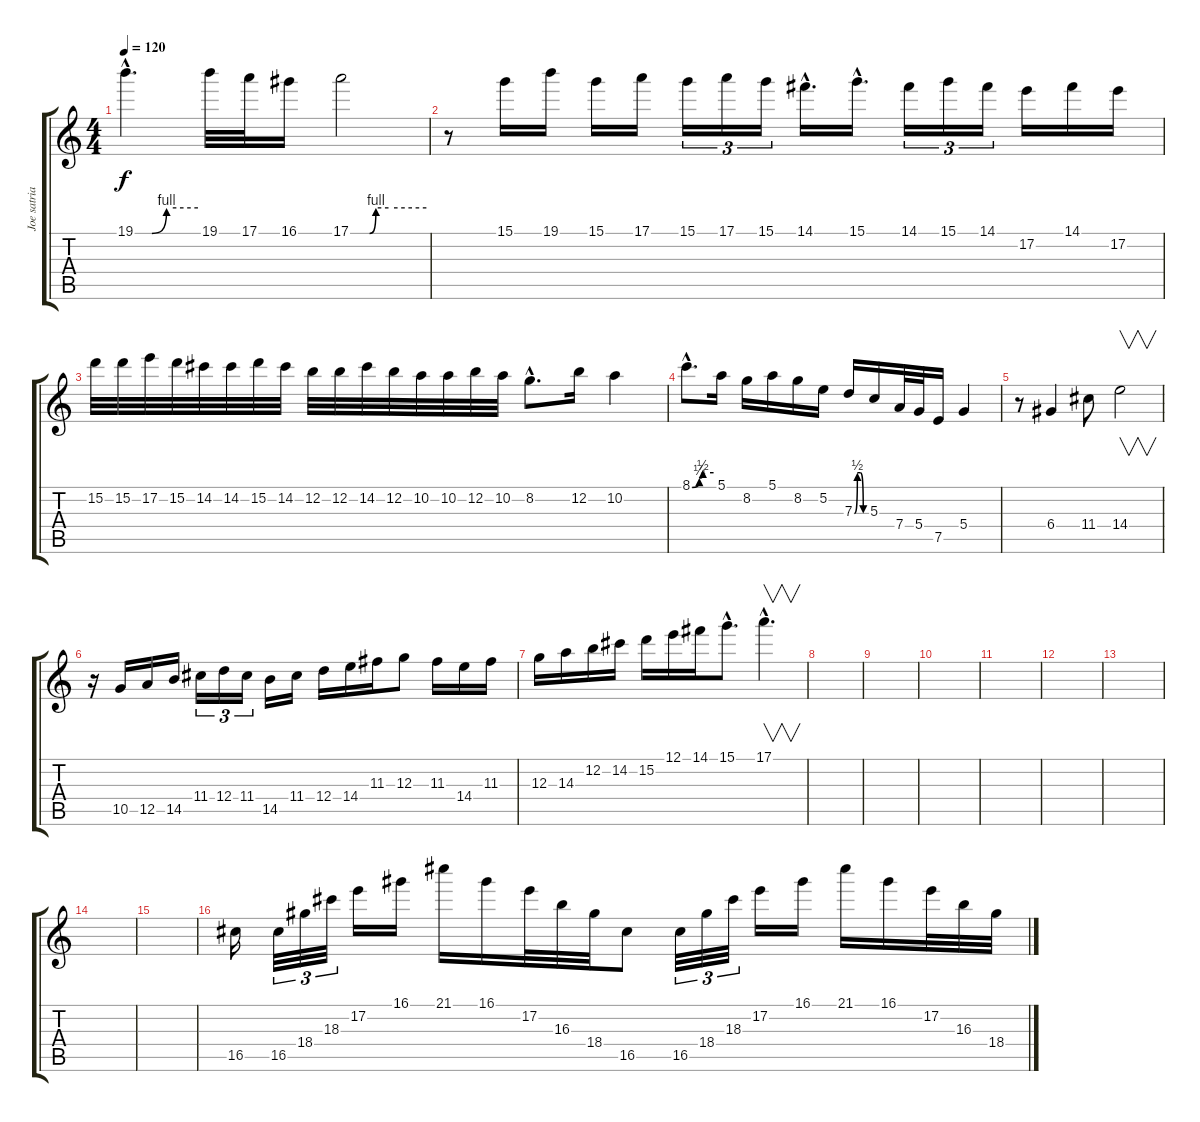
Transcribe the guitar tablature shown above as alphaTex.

\track ("Joe satriani lead" "Joe satria") {instrument distortionguitar}
\staff {score tabs}
\tuning (E4 B3 G3 D3 A2 E2) {hide}
\ts (4 4)
\tempo 120
\clef g2
\ks c
19.1{be (custom 0 0 16 0 30 4 60 4) hac}.4{d dy f} 19.1.32 17.1.32 16.1.16 17.1{be (custom 0 0 15 0 20 4 30 4 60 4)}.2 |
r.8 15.1.16 19.1.16 15.1.16 17.1.16 15.1.16{tu (3 2)} 17.1.16{tu (3 2)} 15.1.16{tu (3 2)} 14.1{hac}.16{d} 15.1{hac}.16{d} 14.1.16{tu (3 2)} 15.1.16{tu (3 2)} 14.1.16{tu (3 2)} 17.2.16 14.1.16 17.2.16 |
15.2.32 15.2.32 17.2.32 15.2.32 14.2.32 14.2.32 15.2.32 14.2.32 12.2.32 12.2.32 14.2.32 12.2.32 10.2.32 10.2.32 12.2.32 10.2.32 8.2{hac}.8{d} 12.2.16 10.2.4 |
8.1{be (custom 0 0 20 1 30 2 60 2) hac}.8{d} 5.1.16 8.2.16 5.1.16 8.2.16 5.2.16 7.3{be (custom 0 0 15 2 30 2 45 0 60 0)}.16 5.3.16 7.4.32 5.4.32 7.5.16 5.4.4 |
r.8 6.4.4 11.4.8 14.4.2{v} |
r.16 10.5.16 12.5.16 14.5.16 11.4.16{tu (3 2)} 12.4.16{tu (3 2)} 11.4.16{tu (3 2)} 14.5.16 11.4.16 12.4.16 14.4.16 11.3.16 12.3.8 11.3.16 14.4.16 11.3.16 |
12.3.16 14.3.16 12.2.16 14.2.16 15.2.16 12.1.16 14.1.16 15.1{hac}.8{d} 17.1{hac}.4{v d} |
|
|
|
|
|
|
|
|
16.5.16 16.5.32{tu (3 2)} 18.4.32{tu (3 2)} 18.3.32{tu (3 2)} 17.2.16 16.1.16 21.1.16 16.1.16 17.2.32 16.3.32 18.4.32 16.5.8 16.5.32{tu (3 2)} 18.4.32{tu (3 2)} 18.3.32{tu (3 2)} 17.2.16 16.1.16 21.1.16 16.1.16 17.2.32 16.3.32 18.4.32
